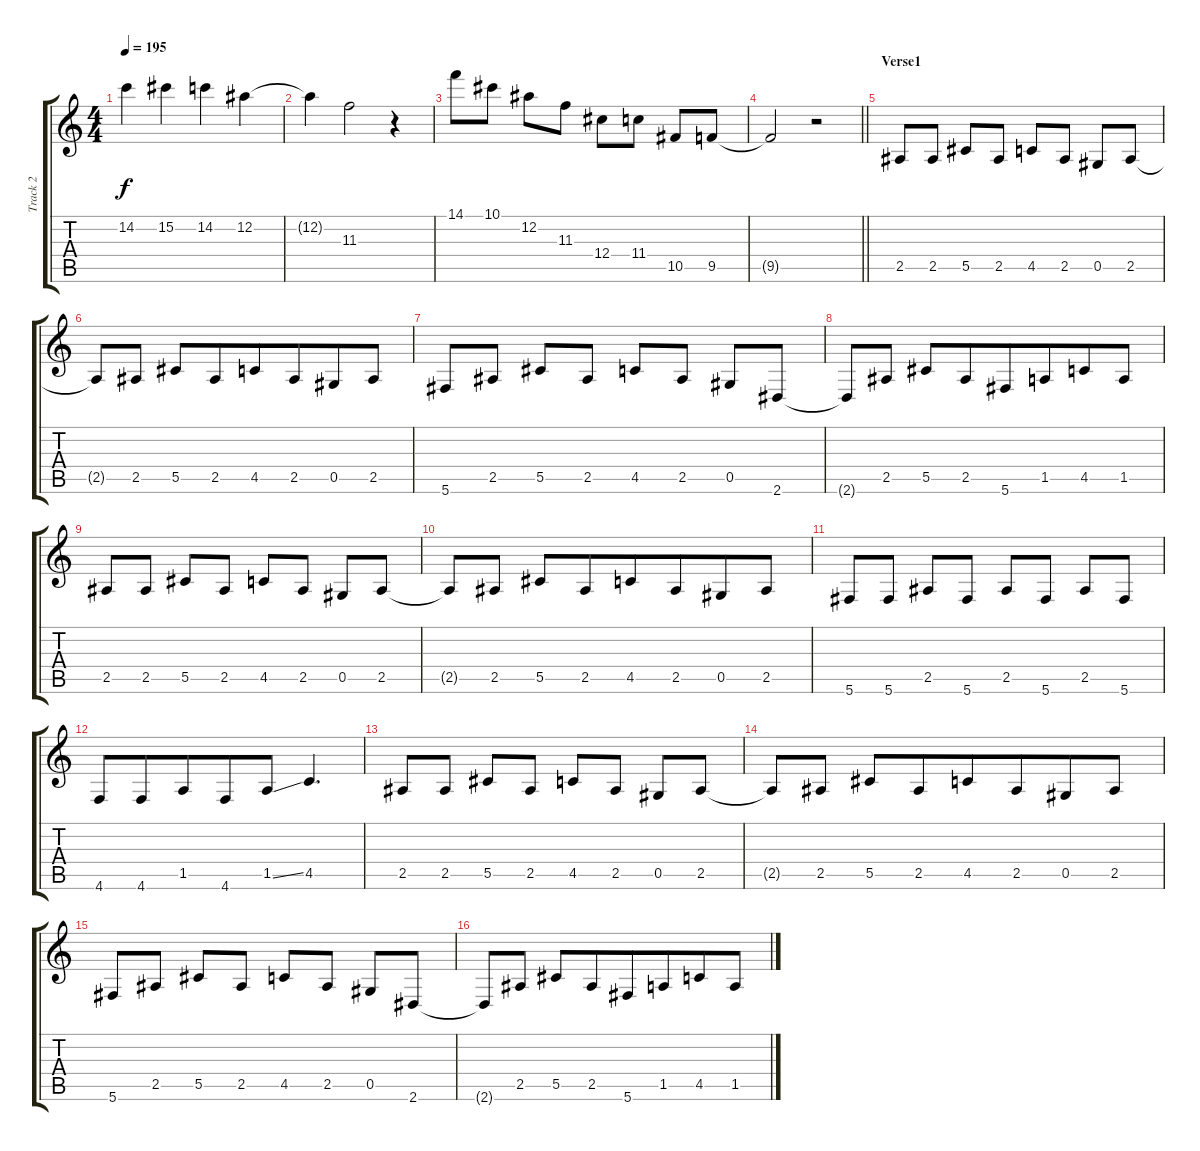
\track ("Track 2" "Track 2") {instrument electricguitarclean}
\staff {score tabs}
\tuning (Eb4 Bb3 Gb3 Db3 Ab2 Db2) {hide}
\ts (4 4)
\tempo 195
\clef g2
\ks c
14.2.4{dy f} 15.2.4{beam merge} 14.2.4{beam merge} 12.2.4 |
12.2{t}.4 11.3.2 r.4 |
14.1.8 10.1.8 12.2.8 11.3.8 12.4.8 11.4.8 10.5.8 9.5.8 |
\barLineRight lightlight
9.5{t}.2 r.2 |
\section ("" "Verse1")
2.5.8 2.5.8 5.5.8 2.5.8 4.5.8 2.5.8 0.5.8 2.5.8 |
2.5{t}.8 2.5.8 5.5.8{beam merge} 2.5.8{beam merge} 4.5.8 2.5.8{beam merge} 0.5.8{beam merge} 2.5.8 |
5.6.8 2.5.8 5.5.8 2.5.8 4.5.8 2.5.8 0.5.8 2.6.8 |
2.6{t}.8 2.5.8 5.5.8{beam merge} 2.5.8{beam merge} 5.6.8 1.5.8{beam merge} 4.5.8{beam merge} 1.5.8 |
2.5.8 2.5.8 5.5.8 2.5.8 4.5.8 2.5.8 0.5.8 2.5.8 |
2.5{t}.8 2.5.8 5.5.8{beam merge} 2.5.8{beam merge} 4.5.8 2.5.8{beam merge} 0.5.8{beam merge} 2.5.8 |
5.6.8{beam merge} 5.6.8 2.5.8{beam merge} 5.6.8 2.5.8 5.6.8 2.5.8 5.6.8 |
4.6.8{beam merge} 4.6.8{beam merge} 1.5.8 4.6.8{beam merge} 1.5{ss}.8 4.5.4{d} |
2.5.8 2.5.8 5.5.8 2.5.8 4.5.8 2.5.8 0.5.8 2.5.8 |
2.5{t}.8 2.5.8 5.5.8{beam merge} 2.5.8{beam merge} 4.5.8 2.5.8{beam merge} 0.5.8{beam merge} 2.5.8 |
5.6.8 2.5.8 5.5.8 2.5.8 4.5.8 2.5.8 0.5.8 2.6.8 |
2.6{t}.8 2.5.8 5.5.8{beam merge} 2.5.8{beam merge} 5.6.8 1.5.8{beam merge} 4.5.8{beam merge} 1.5.8
